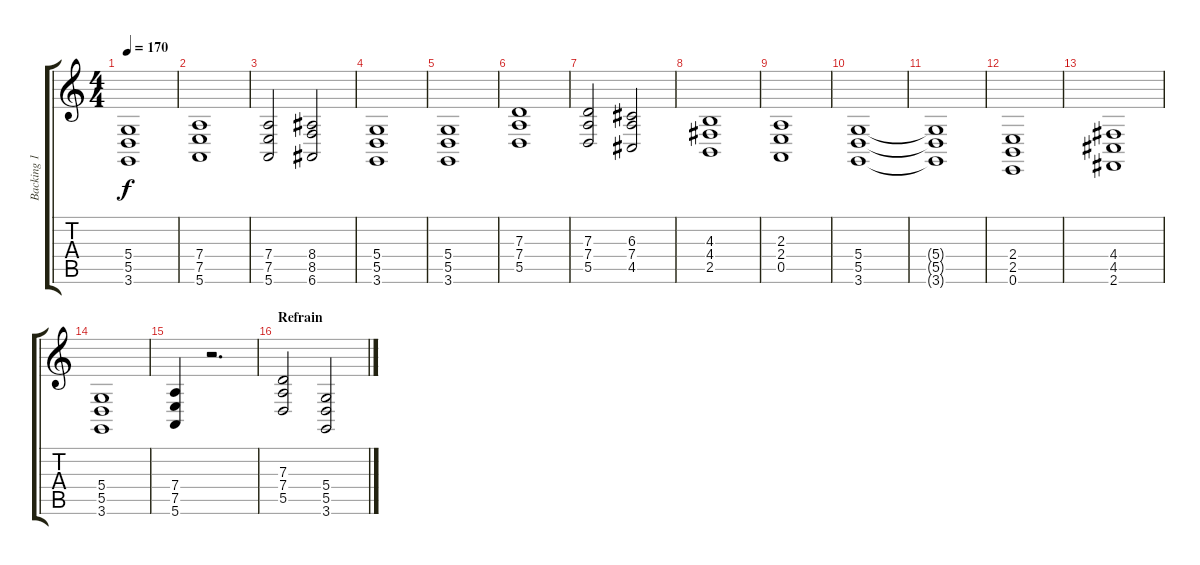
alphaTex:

\track ("Backing 1" "Backing 1") {instrument acousticgrandpiano}
\staff {score tabs}
\tuning (E4 B3 G3 D3 A2 E2) {hide}
\ts (4 4)
\tempo 170
\clef g2
\ks c
(5.4 5.5 3.6).1{dy f} |
(7.4 7.5 5.6).1 |
(7.4 7.5 5.6).2 (8.4 8.5 6.6).2 |
(5.4 5.5 3.6).1 |
(5.4 5.5 3.6).1 |
(7.3 7.4 5.5).1 |
(7.3 7.4 5.5).2 (6.3 7.4 4.5).2 |
(4.3 4.4 2.5).1 |
(2.3 2.4 0.5).1 |
(5.4 5.5 3.6).1 |
(5.4{t} 5.5{t} 3.6{t}).1 |
(2.4 2.5 0.6).1 |
(4.4 4.5 2.6).1 |
(5.4 5.5 3.6).1 |
(7.4 7.5 5.6).4 r.2{d} |
\section ("" "Refrain")
(7.3 7.4 5.5).2 (5.4 5.5 3.6).2
